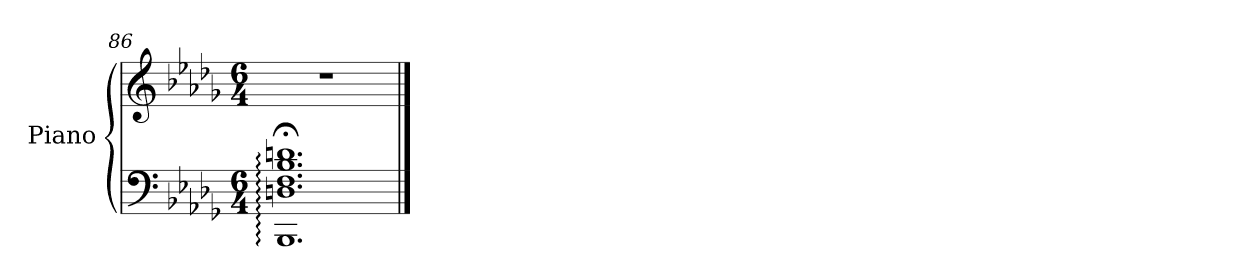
**kern	**kern
*part1	*part1
*staff2	*staff1
*I"Piano	*
*I'Pno	*
*clefF4	*clefG2
*k[b-e-a-d-g-]	*k[b-e-a-d-g-]
*M6/4	*M6/4
=86	=86
1.BBB-;<: 1.Dn;<: 1.F;<: 1.B-;<: 1.dn;<:	1.r
==	==
*-	*-
